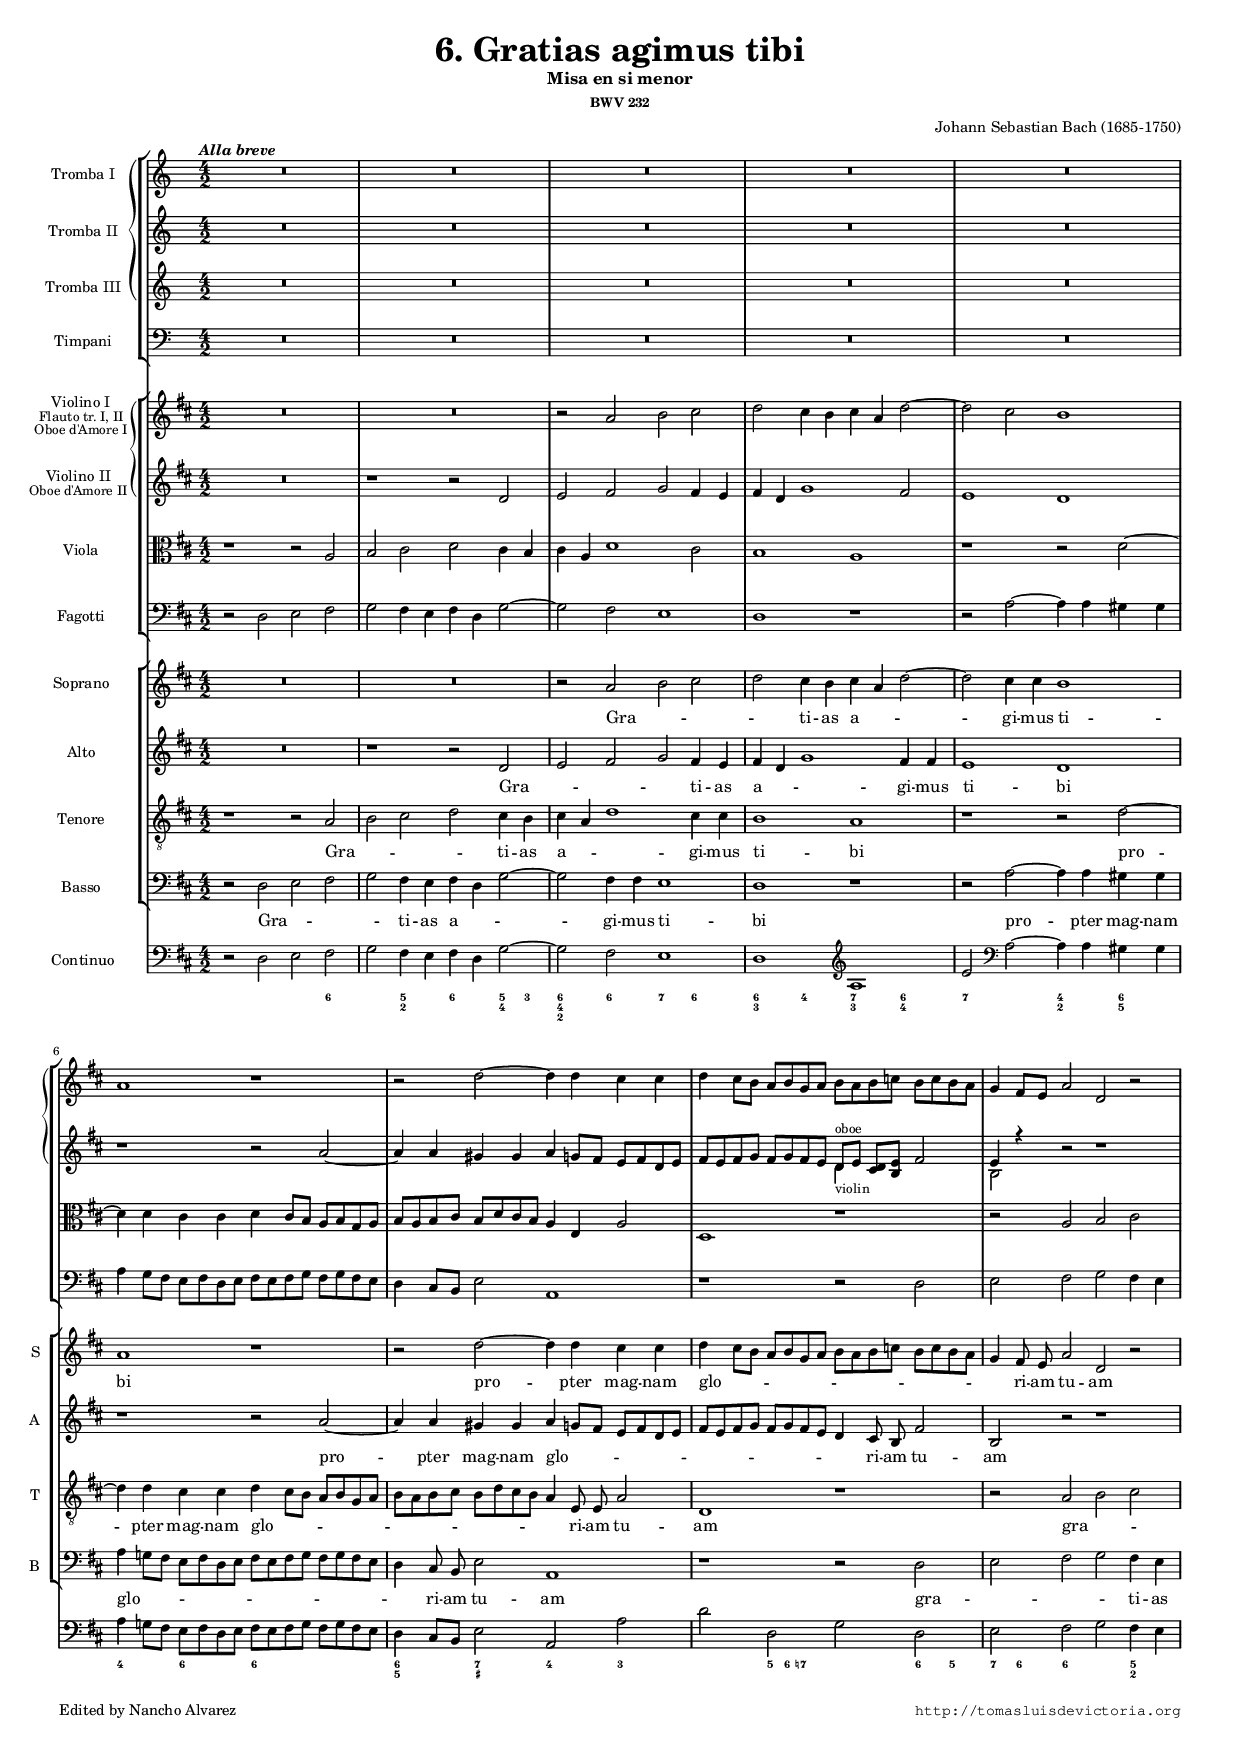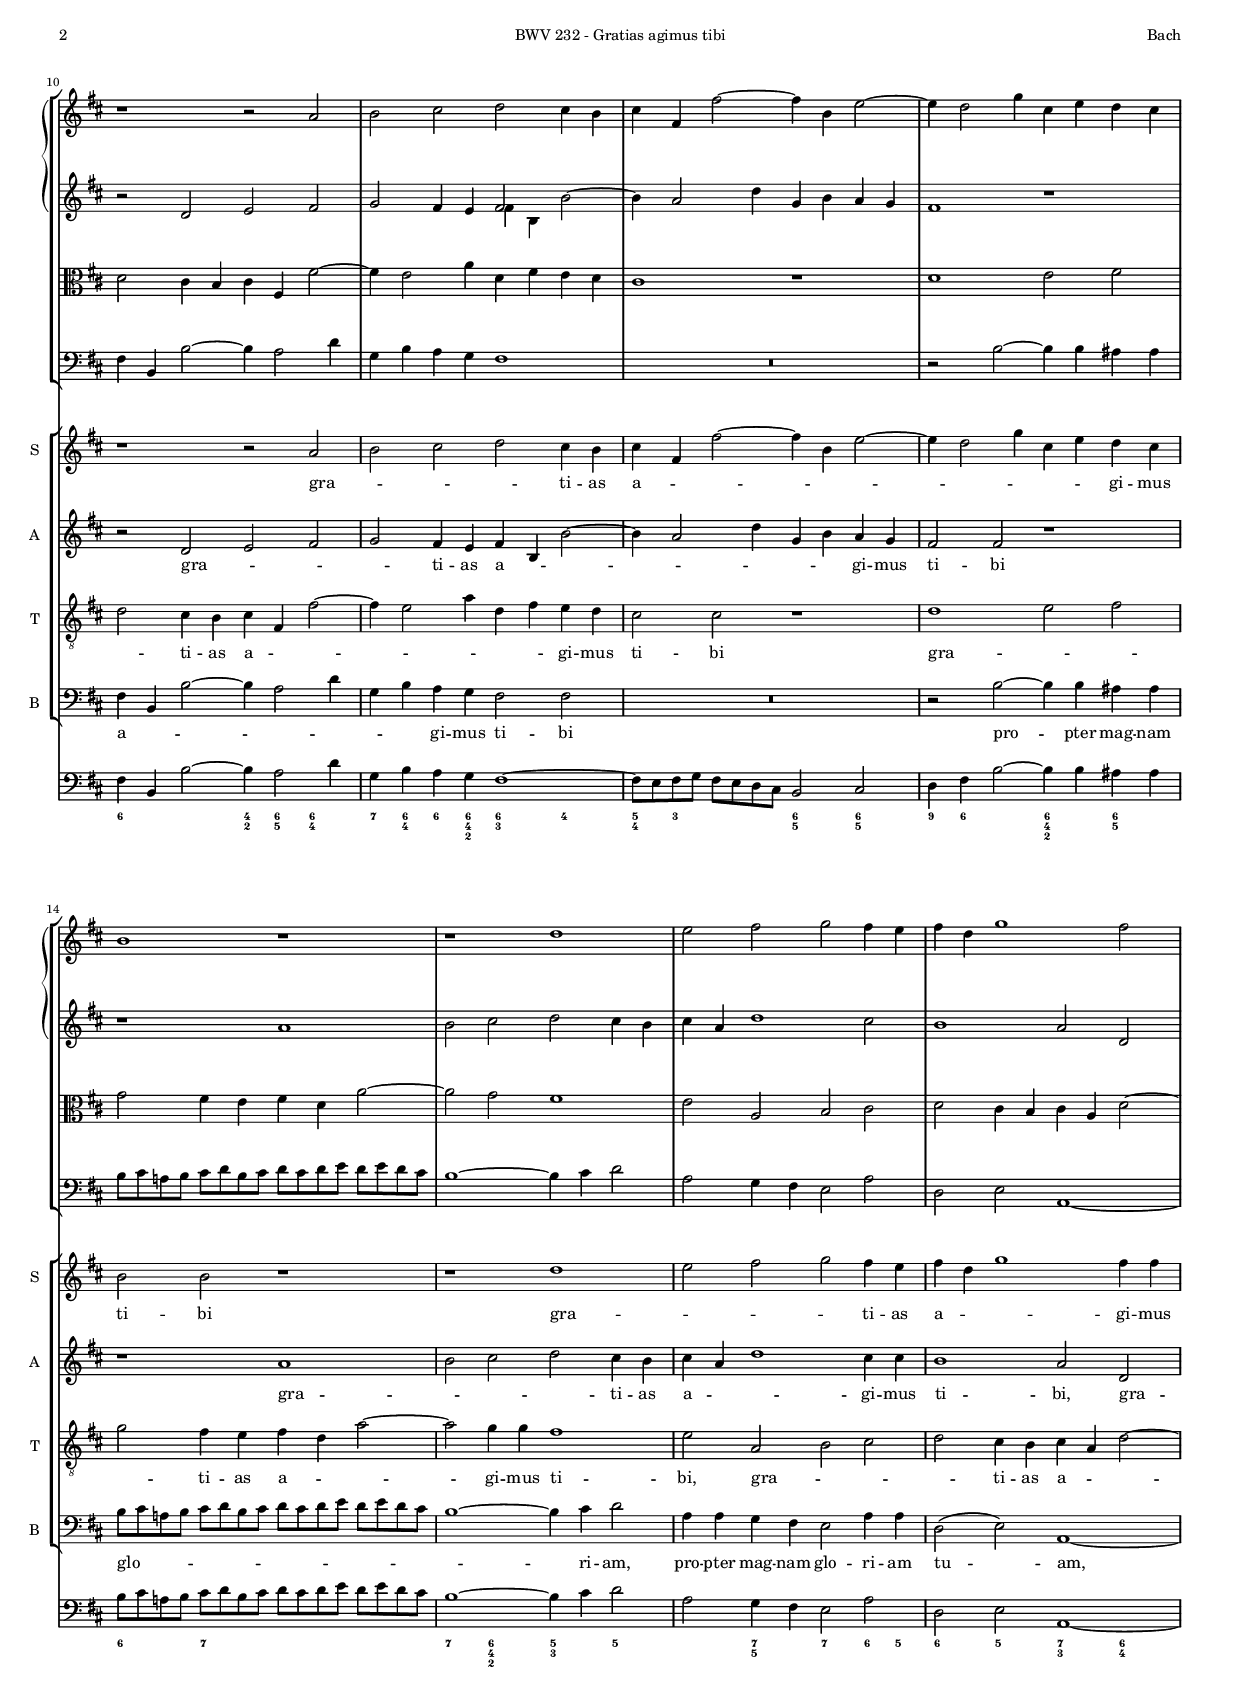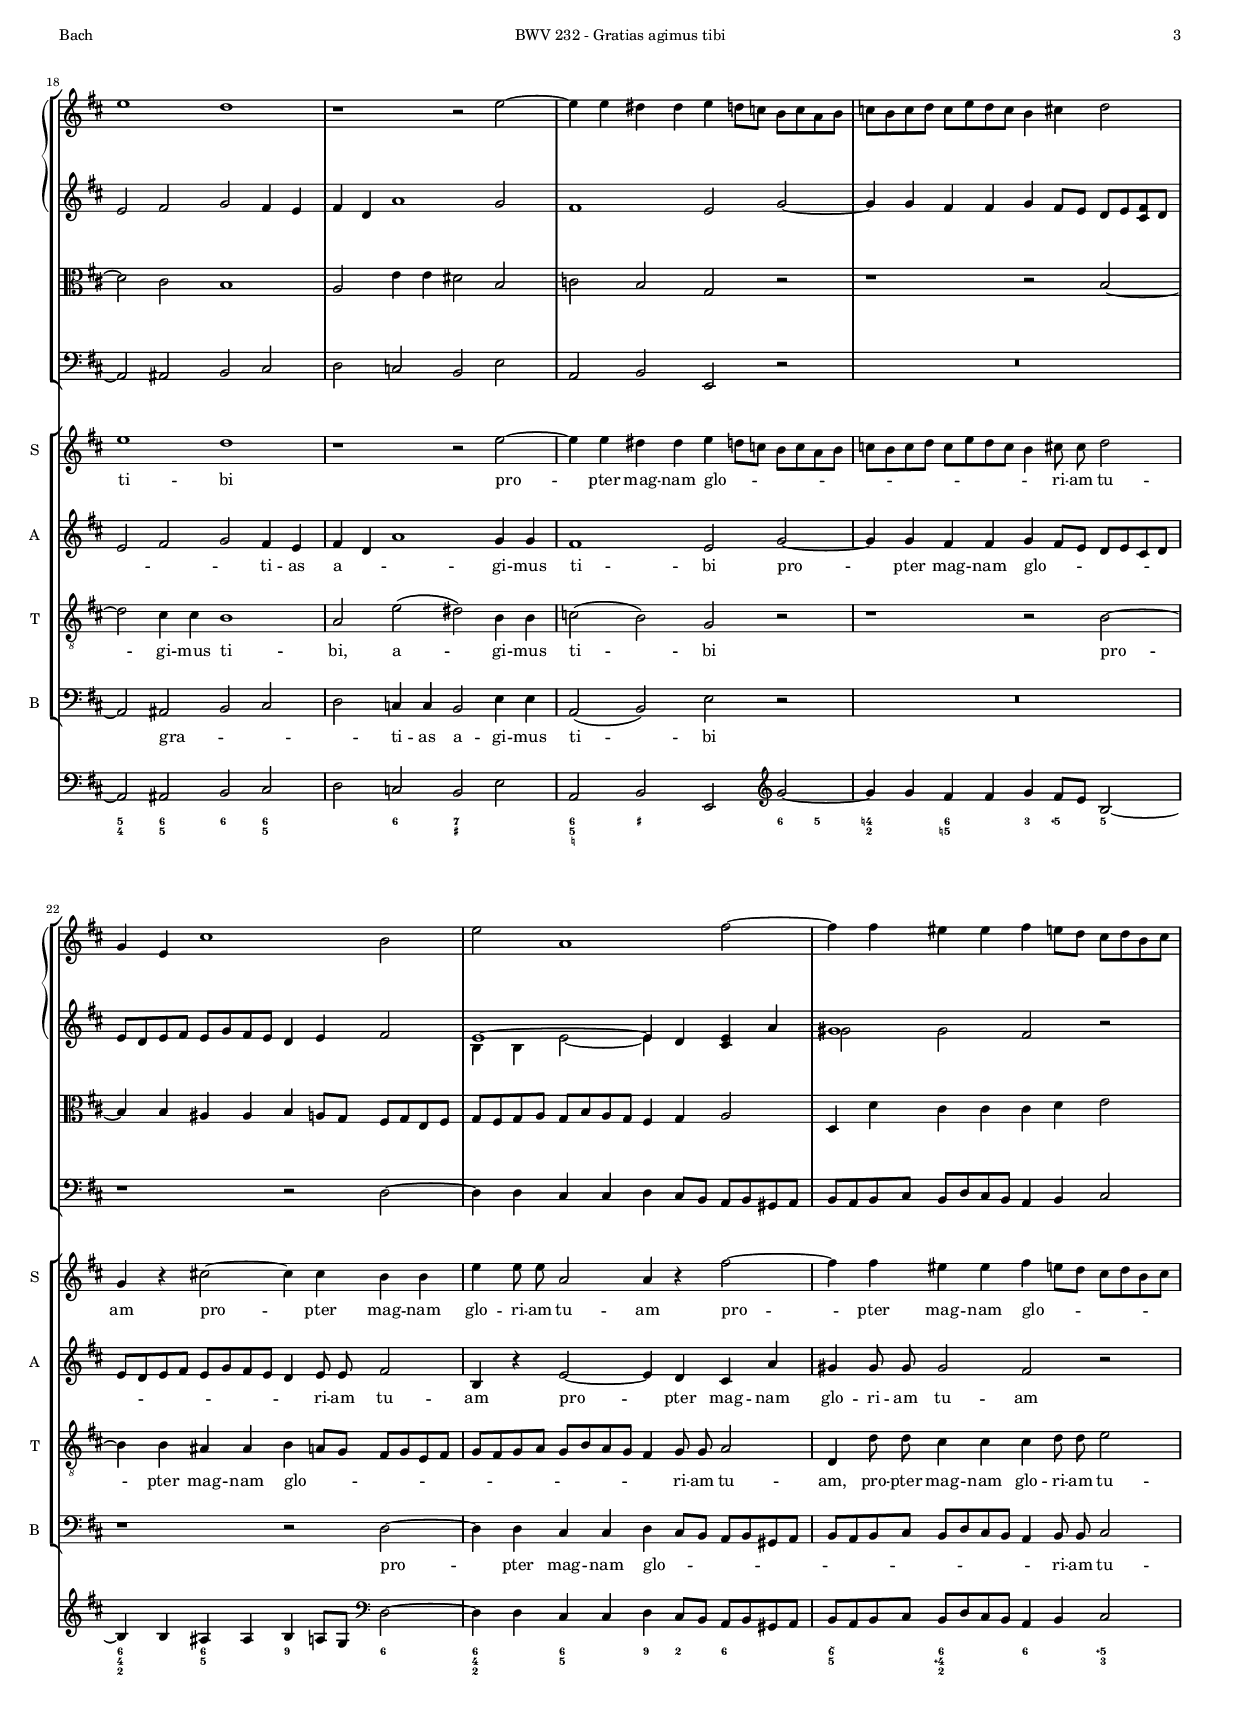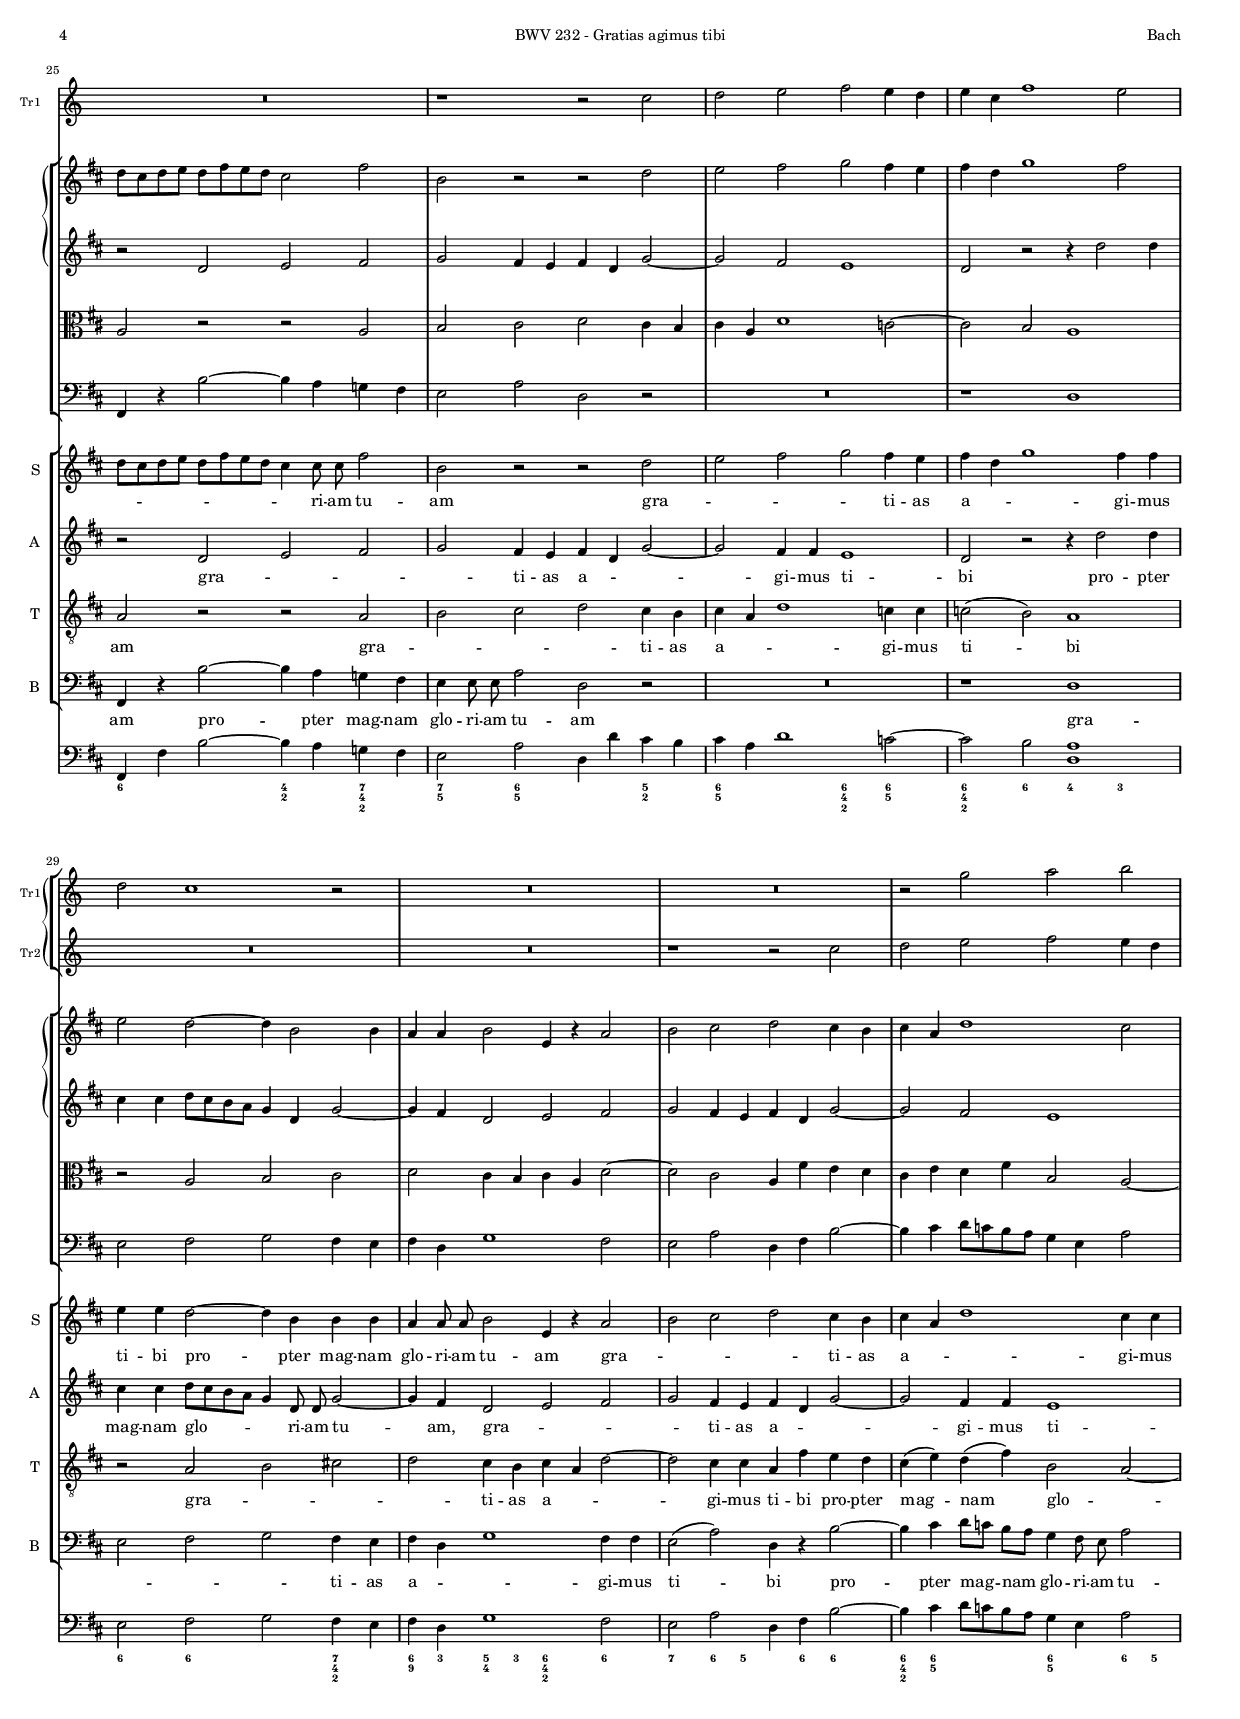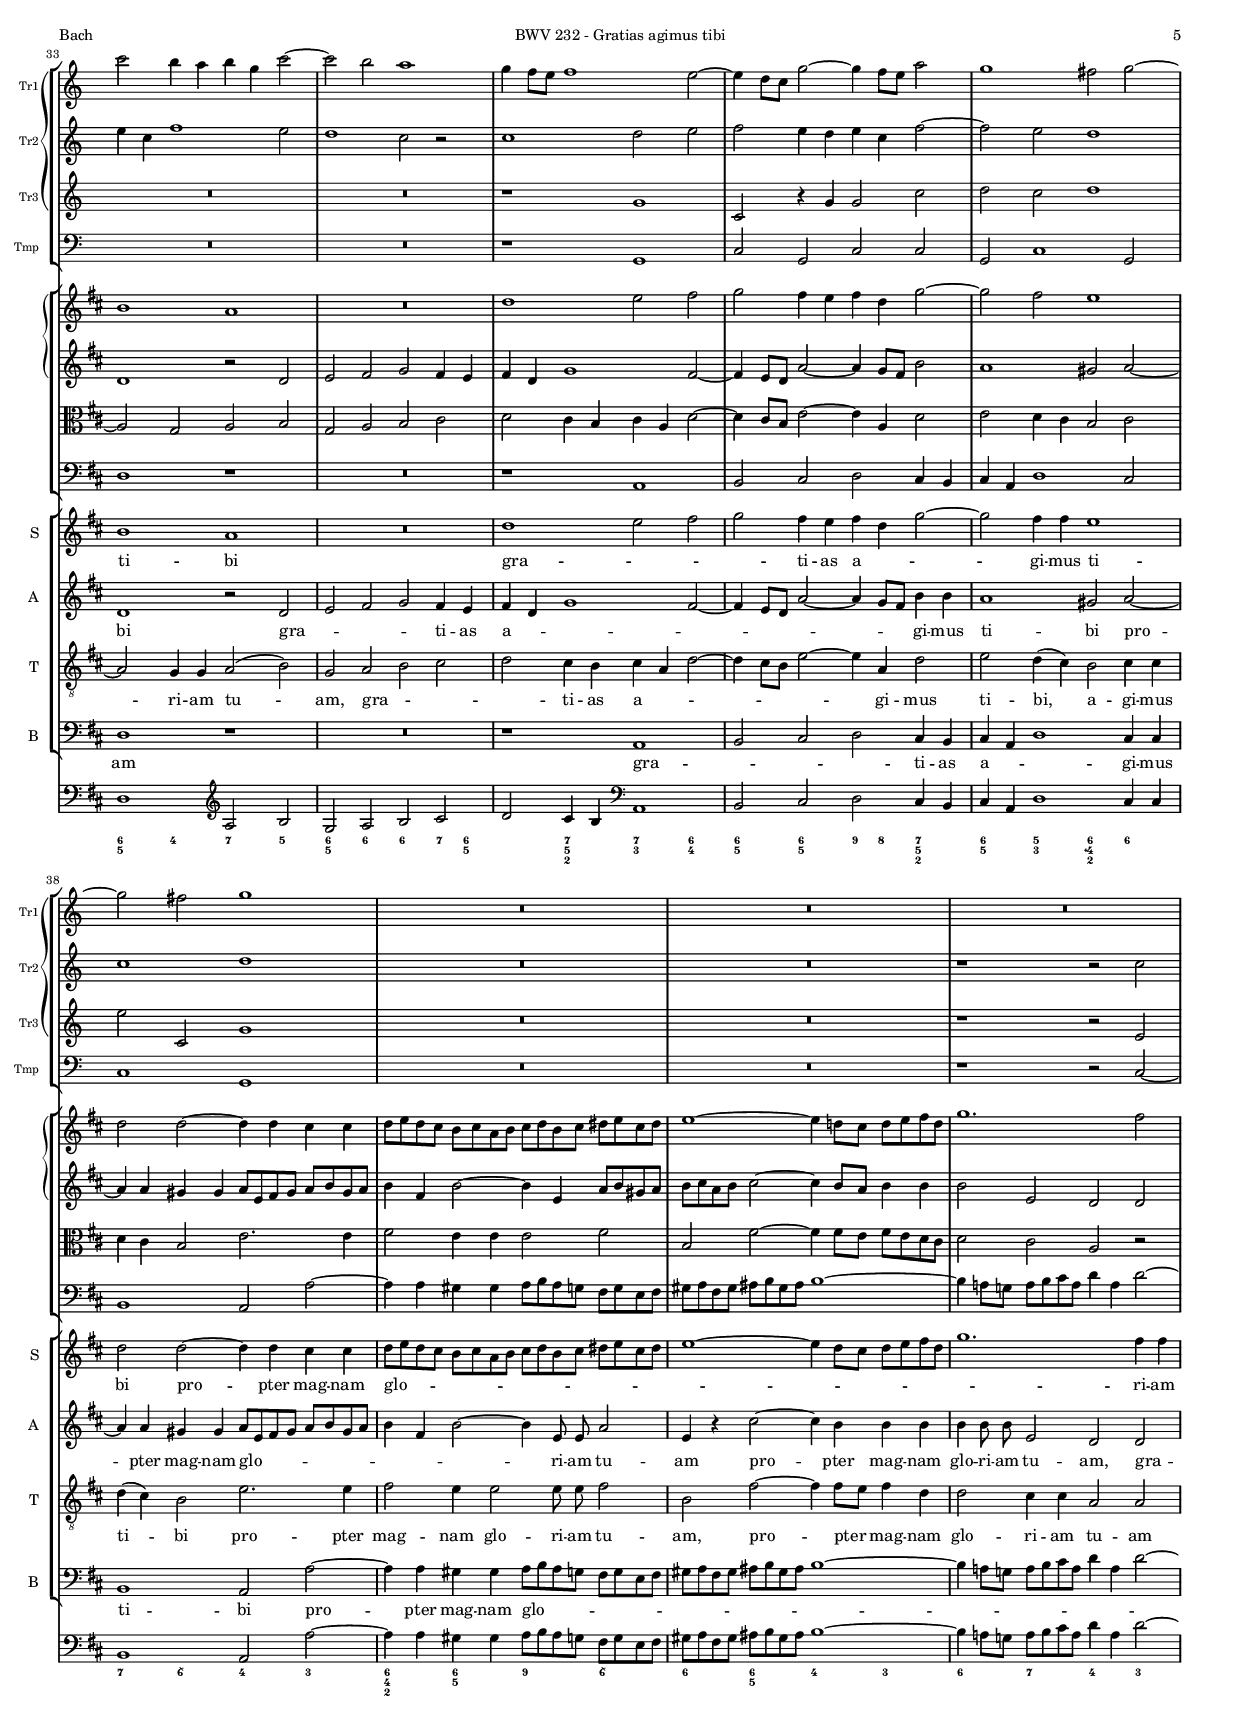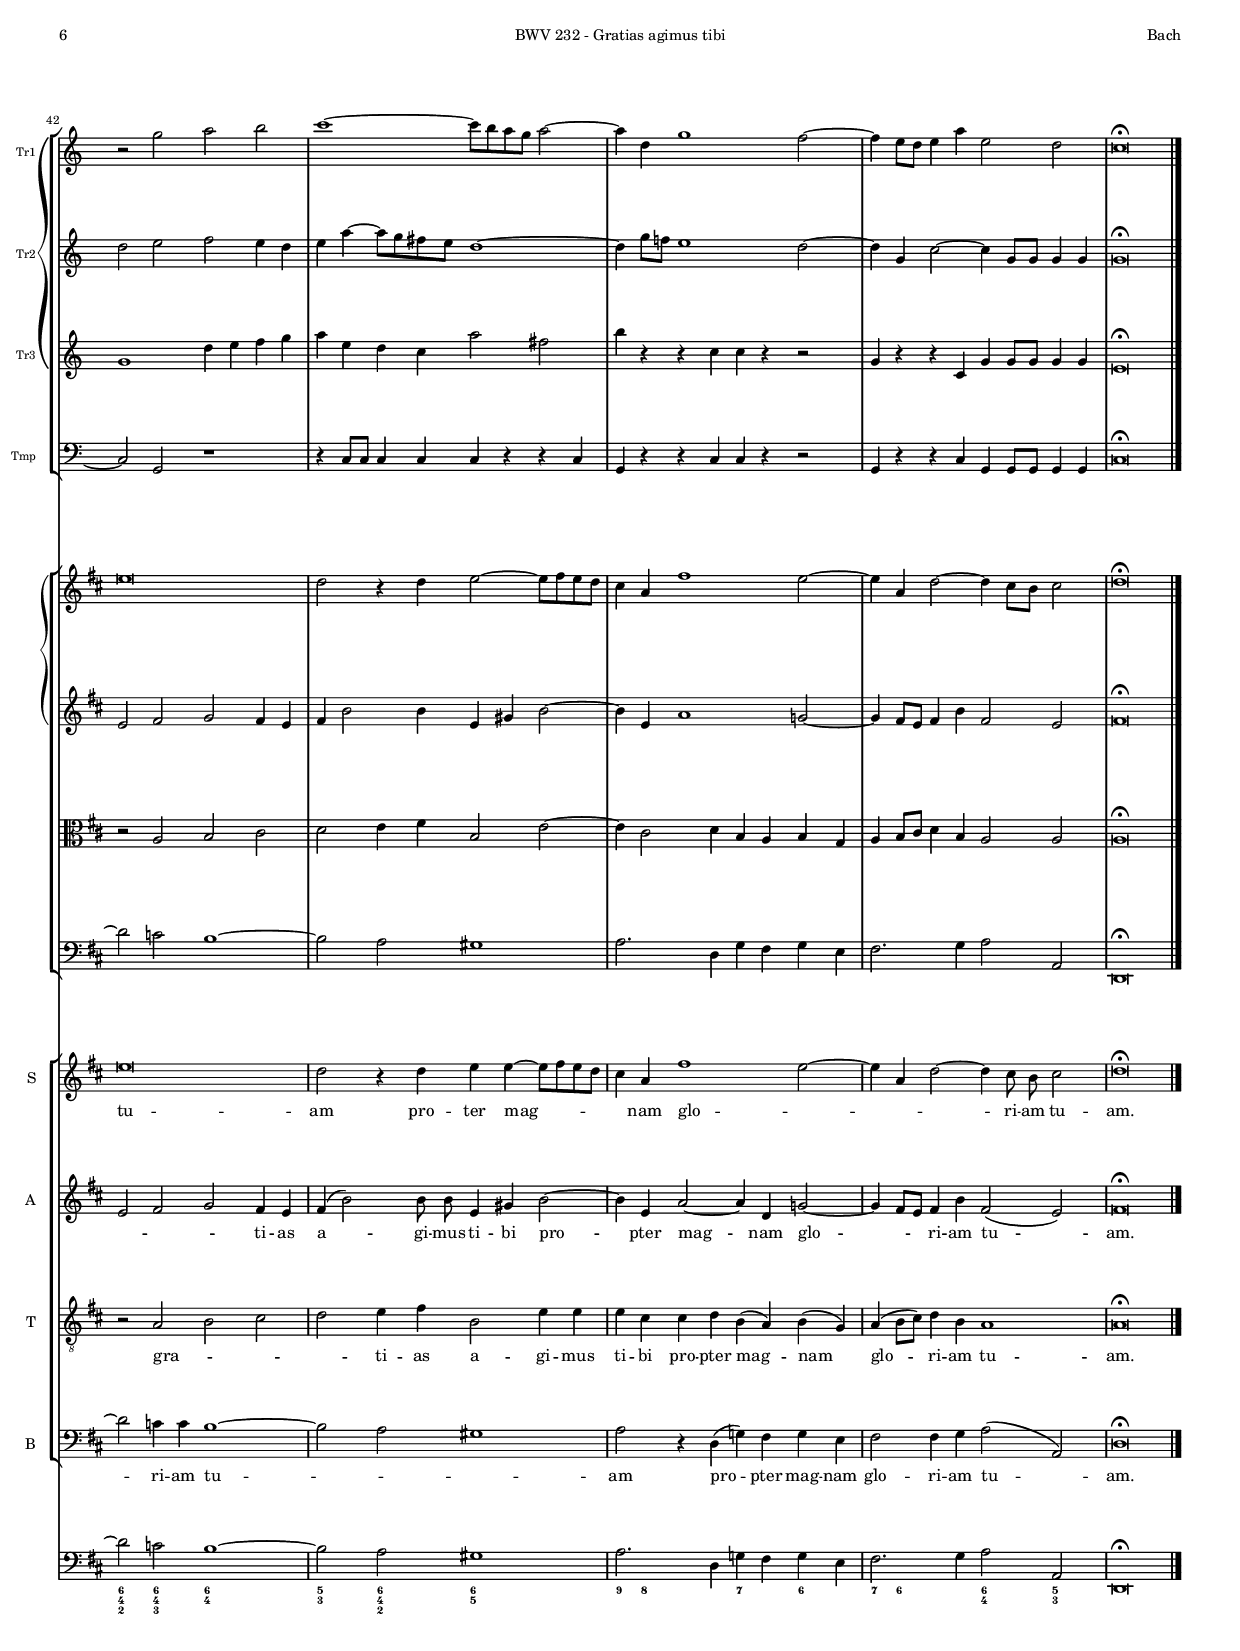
\version "2.18.0"

#(set-default-paper-size "a4")
#(set-global-staff-size 13)
#(ly:set-option 'point-and-click #f)
%nomobile

italicas=\override LyricText.font-shape = #'italic
rectas=\override LyricText.font-shape = #'upright
ss=\once \set suggestAccidentals = ##t
mtempo={\tempo 4 = 140 }
pfermata=\markup{"(" \musicglyph #"scripts.ufermata" ")"}
showMultiRests = { \set Staff.keepAliveInterfaces = #'( rhythmic-grob-interface multi-measure-rest-interface lyric-interface stanza-number-interface percent-repeat-interface) }
hideMultiRests = \unset Staff.keepAliveInterfaces
noados=\once \set Staff.aDueText = #""


htitle="BWV 232 - Gratias agimus tibi"
hcomposer="Bach"

\header {
	title=\markup{\fontsize #3 "6. Gratias agimus tibi"}
	subtitle="Misa en si menor"
        subsubtitle=\markup{\raise #.2 "BWV 232" \vspace #0 }
        composer="Johann Sebastian Bach (1685-1750)"
        pdfauthor=\composer
       %opus="(-)"
	%poet=\markup{""}
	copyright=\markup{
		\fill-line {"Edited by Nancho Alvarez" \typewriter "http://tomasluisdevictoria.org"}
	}
%	tagline=""
}

global={
  \tempo \markup{\italic "Alla breve"}
  \compressFullBarRests
  \key d \major \time 4/2 \skip 1*4/2*46 \bar "|."
}

cantus=\relative c''{
       % \set autoBeaming = ##f
        R1*4/2*2
        r2 a b cis
        d cis4 b cis a d2 ~
        d cis4 cis b1
        a r
        r2 d ~ d4 d cis cis
        d4 cis8 b a b g a b a b c b c b a
        g4 fis8 \noBeam e a2 d, r
        r1 r2 a'
        b cis d cis4 b
        cis fis, fis'2 ~ fis4 b, e2 ~
        e4 d2 g4 cis, e d cis
        b2 b r1
        r d 
        e2 fis g fis4 e
        fis d g1 fis4 fis
        e1 d
        r1 r2 e ~
        e4 e dis dis e d8 c b c a b
        c b c d c e d c b4 cis8 \noBeam cis d2
        g,4 r cis!2 ~ cis4 cis b b
        e4 e8 \noBeam e a,2 a4 r fis'2 ~
        fis4 fis eis eis fis4 e8 d cis d b cis
        d cis d e d fis e d cis4 cis8 \noBeam cis fis2
        b, r r d
        e fis g fis4 e
        fis4 d g1 fis4 fis
        e e d2 ~ d4 b b b
        a a8 \noBeam a b2 e,4 r a2
        b cis d cis4 b
        cis a d1 cis4 cis
        b1 a
        R1*4/2
        d1 e2 fis
        g fis4 e fis d g2 ~
        g fis4 fis e1
        d2 d ~ d4 d cis cis
        d8 e d cis b cis a b cis d b cis dis e cis dis
        e1 ~ e4 d8 cis d e fis d
        g1. fis4 fis
        e\breve
        d2 r4 d e e ~ e8 fis e d
        cis4 a fis'1 e2 ~
        e4 a, d2 ~ d4 cis8 \noBeam b cis2
        d\breve^\fermata
}

altus=\relative c'{
       %\set autoBeaming = ##f
       R1*4/2
       r1 r2 d
       e fis g fis4 e 
       fis d g1 fis4 fis
       e1 d
       r1 r2 a' ~
       a4 a gis gis a g8 fis e fis d e
       fis e fis g fis g fis e d4 cis8 \noBeam b fis'2
       b,2 r r1
       r2 d e fis
       g2 fis4 e fis b, b'2 ~
       b4 a2 d4 g, b a g
       fis2 fis r1
       r a 
       b2 cis d cis4 b
       cis a d1 cis4 cis
       b1 a2 d, 
       e fis g fis4 e
       fis d a'1 g4 g
       fis1 e2 g ~
       g4 g fis fis g fis8 e d e cis d
       e d e fis e g fis e d4 e8 \noBeam e fis2
       b,4 r e2 ~ e4 d cis a'
       gis4 gis8 \noBeam gis gis2 fis r
       r2 d e fis
       g fis4 e fis d g2 ~
       g fis4 fis e1
       d2 r r4 d'2 d4
       cis cis d8 cis b a g4 d8 \noBeam d g2 ~
       g4 fis d2 e fis
       g fis4 e fis d g2 ~
       g fis4 fis e1
       d r2 d
       e fis g fis4 e
       fis d g1 fis2 ~
       fis4 e8 d a'2 ~ a4 g8 fis b4 b
       a1 gis2 a ~
       a4 a gis gis a8 e fis gis a b gis a
       b4 fis b2 ~ b4 e,8 \noBeam e a2
       e4 r cis'2 ~ cis4 b b b
       b b8 \noBeam b e,2 d d
       e fis g fis4 e
       fis4( b2) b8 \noBeam b e,4 gis b2 ~
       b4 e, a2 ~ a4 d, g!2 ~
       g4 fis8 e fis4 b fis2( e)
       fis\breve^\fermata
}

tenor=\relative c'{
       %\set autoBeaming = ##f
       r1 r2 a
       b cis d cis4 b
       cis a d1 cis4 cis
       b1 a
       r1 r2 d ~
       d4 d cis cis d cis8 b a b g a
       b a b cis b d cis b a4 e8 \noBeam e a2
       d,1 r
       r2 a' b cis
       d cis4 b cis fis, fis'2 ~
       fis4 e2 a4 d, fis e d
       cis2 cis r1
       d1 e2 fis
       g2 fis4 e fis d a'2 ~
       a2 g4 g fis1
       e2 a, b cis
       d2 cis4 b cis a d2 ~
       d cis4 cis b1
       a2 e'( dis) b4 b
       c2( b) g r
       r1 r2 b ~
       b4 b ais ais b4 a8 g fis g e fis
       g fis g a g b a g fis4 g8 \noBeam g a2
       d,4 d'8 \noBeam d cis4 cis cis d8 \noBeam d e2
       a,2 r r a
       b cis d cis4 b
       cis a d1 c4 c
       c2( b) a1
       r2 a b cis!
       d2 cis4 b cis a d2 ~
       d2 cis4 cis a fis' e d
       cis( e) d( fis) b,2 a ~
       a g4 g a2( b)
       g a b cis
       d cis4 b cis a d2 ~
       d4 cis8 b e2 ~ e4 a, d2
       e2 d4( cis) b2 cis4 cis
       d( cis) b2 e2. e4
       fis2 e4 e2 e8 \noBeam e fis2
       b, fis'2 ~ fis4 fis8 e fis4 d
       d2 cis4 cis a2 a
       r a b cis
       d e4 fis b,2 e4 e
       e cis cis d b( a) b( g)
       a( b8 cis) d4 b a1
       a\breve^\fermata

}

bassus=\relative c{
       %\set autoBeaming = ##f
       r2 d e fis
       g fis4 e fis d g2 ~
       g fis4 fis e1
       d r
       r2 a' ~ a4 a gis gis
       a4 g!8 fis e fis d e fis e fis g fis g fis e
       d4 cis8 \noBeam b e2 a,1
       r1 r2 d
       e fis g fis4 e
       fis b, b'2 ~ b4 a2 d4
       g,4 b a g fis2 fis
       R1*4/2
       r2 b ~ b4 b ais ais
       b8 cis a! b cis d b cis d cis d e d e d cis
       b1 ~ b4 cis d2
       a4 a g fis e2 a4 a
       d,2( e) a,1 ~
       a2 ais b cis
       d c4 c b2 e4 e
       a,2( b) e r
       R1*4/2
       r1 r2 d ~
       d4 d cis cis d cis8 b a b gis a
       b a b cis b d cis b a4 b8 \noBeam b cis2
       fis,4 r b'2 ~ b4 a g! fis 
       e e8 \noBeam e a2 d, r
       R1*4/2
       r1 d 
       e2 fis g fis4 e
       fis d g1 fis4 fis
       e2( a) d,4 r b'2 ~
       b4 cis d8[ c] b[ a] g4 fis8 \noBeam e a2
       d,1 r
       R1*4/2
       r1 a
       b2 cis d cis4 b
       cis4 a d1 cis4 cis
       b1 a2 a' ~
       a4 a gis gis a8 b a g fis g e fis
       gis a fis gis ais b gis ais b1 ~
       b4 a!8 g! a b cis a d4 a d2 ~
       d2 c4 c b1 ~
       b2 a gis1
       a2 r4 d,( g!) fis g e
       fis2 fis4 g a2( a,)
       d\breve^\fermata
}

textocantus=\lyricmode{
Gra -- _ _ _ ti -- as a -- _ _ gi -- mus ti -- bi
pro -- pter mag -- nam glo -- _ _ _ _ _ _ _ _ _ _ _ _ _ _ _ ri -- am tu -- am
gra -- _ _ _ ti -- as a -- _ _ _ _ _ _ _ _ gi -- mus ti -- bi
gra -- _ _ _ ti -- as a -- _ _ gi -- mus ti -- bi
pro -- pter mag -- nam glo -- _ _ _ _ _ _ _ _ _ _ _ _ _ _ _ ri -- am tu -- am
pro -- pter mag -- nam glo -- ri -- am tu -- am
pro -- pter mag -- nam glo -- _ _ _ _ _ _ _ _ _ _ _ _ _ _ _ ri -- am tu -- am
gra -- _ _ _ ti -- as a -- _ _ gi -- mus ti -- bi
pro -- pter mag -- nam glo -- ri -- am tu -- am
gra -- _ _ _ ti -- as a -- _ _ gi -- mus ti -- bi
gra -- _ _ _ ti -- as a -- _ _ gi -- mus ti -- bi
pro -- pter mag -- nam glo -- _ _ _ _ _ _ _ _ _ _ _ _ _ _ _ _ _ _ _ _ _ _ _ ri -- am
tu -- am
pro -- ter mag -- _ _ _ _ nam glo -- _ _ _ ri -- am tu -- am.
}

textoaltus=\lyricmode{
Gra -- _ _ _ ti -- as a -- _ _ gi -- mus ti -- bi
pro -- pter mag -- nam glo -- _ _ _ _ _ _ _ _ _ _ _ _ _ _ _ ri -- am tu -- am
gra -- _ _ _ ti -- as a -- _ _ _ _ _ _ gi -- mus ti -- bi
gra -- _ _ _ ti -- as a -- _ _ gi -- mus ti -- bi,
gra -- _ _ _ ti -- as a -- _ _ gi -- mus ti -- bi
pro -- pter mag -- nam glo -- _ _ _ _ _ _ _ _ _ _ _ _ _ _ _ ri -- am tu -- am
pro -- pter mag -- nam glo -- ri -- am tu -- am
gra -- _ _ _ ti -- as a -- _ _ gi -- mus ti -- bi
pro -- pter mag -- nam glo -- _ _ _ _ ri -- am tu -- am,
gra -- _ _ _ ti -- as a -- _ _ gi -- mus ti -- bi
gra -- _ _ _ ti -- as a -- _ _ _ _ _ _ _ _ gi -- mus ti -- bi
pro -- pter mag -- nam glo -- _ _ _ _ _ _ _ _ _ _ ri -- am tu -- am
pro -- pter mag -- nam glo -- ri -- am tu -- am,
gra -- _ _ _ ti -- as a -- gi -- mus ti -- bi
pro -- pter mag -- nam glo -- _ _ ri -- am tu -- am.
}

textotenor=\lyricmode{
Gra -- _ _ _ ti -- as a -- _ _ gi -- mus ti -- bi
pro -- pter mag -- nam glo -- _ _ _ _ _ _ _ _ _ _ _ _ _ _ _ ri -- am tu -- am
gra -- _ _ _ ti -- as a -- _ _ _ _ _ _ gi -- mus ti -- bi
gra -- _ _ _ ti -- as a -- _ _ gi -- mus ti -- bi,
gra -- _ _ _ ti -- as a -- _ _ gi -- mus ti -- bi,
a -- gi -- mus ti -- bi
pro -- pter mag -- nam glo -- _ _ _ _ _ _ _ _ _ _ _ _ _ _ _ ri -- am tu -- am,
pro -- pter mag -- nam glo -- ri -- am tu -- am
gra -- _ _ _ ti -- as a -- _ _ gi -- mus ti -- bi
gra -- _ _ _ ti -- as a -- _ _ gi -- mus ti -- bi
pro -- pter mag -- nam glo -- _ ri -- am tu -- am,
gra -- _ _ _ ti -- as a -- _ _ _ _ _ gi -- mus ti -- bi,
a -- gi -- mus ti -- bi
pro -- pter mag -- nam glo -- ri -- am tu -- am,
pro -- pter _ mag -- nam glo -- ri -- am tu -- am
gra -- _ _ _ ti -- as a -- gi -- mus ti -- bi
pro -- pter mag -- nam glo -- ri -- am tu -- am.
}

textobassus=\lyricmode{
Gra -- _ _ _ ti -- as a -- _ _ gi -- mus ti -- bi
pro -- pter mag -- nam glo -- _ _ _ _ _ _ _ _ _ _ _ _ _ _ _ ri -- am tu -- am
gra -- _ _ _ ti -- as a -- _ _ _ _ _ _ gi -- mus ti -- bi
pro -- pter mag -- nam glo -- _ _ _ _ _ _ _ _ _ _ _ _ _ _ _ _ ri -- am,
pro -- pter mag -- nam glo -- ri -- am tu -- am,
gra -- _ _ _ ti -- as a -- gi -- mus ti -- bi
pro -- pter mag -- nam glo -- _ _ _ _ _ _ _ _ _ _ _ _ _ _ _ ri -- am tu -- am
pro -- pter mag -- nam glo -- ri -- am tu -- am
gra -- _ _ _ ti -- as a -- _ _ gi -- mus ti -- bi
pro -- pter mag -- _ nam _ glo -- ri -- am tu -- am
gra -- _ _ _ ti -- as a -- _ _ gi -- mus ti -- bi
pro -- pter mag -- nam glo -- _ _ _ _ _ _ _ _ _ _ _ _ _ _ _ _ _ _ _ _ _ _ _ _ _ ri -- am tu -- _ _ am
pro -- pter mag -- nam glo -- ri -- am tu -- am.
}

trombauno=\relative c''{
      R1*4/2*25
      r1 r2 d
      e fis g fis4 e
      fis4 d g1 fis2
      e d1 r2
      R1*4/2*2
      r2 a' b cis
      d2 cis4 b cis a d2 ~
      d cis b1
      a4 g8 fis g1 fis2 ~
      fis4 e8 d a'2 ~ a4 g8 fis b2
      a1 gis2 a ~
      a2 gis a1
      R1*4/2*3
      r2 a b cis
      d1 ~ d8 cis b a b2 ~
      b4 e, a1 g2 ~
      g4 fis8 e fis4 b fis2 e
      d\breve^\fermata
}

trombados=\relative c''{
     R1*4/2*30
     r1 r2 d
     e fis g fis4 e
     fis4 d g1 fis2
     e1 d2 r
     d1 e2 fis
     g2 fis4 e fis d g2 ~
     g fis e1
     d1 e
     R1*4/2*2
     r1 r2 d
     e2 fis g fis4 e
     fis b ~ b8 a gis fis e1 ~
     e4 a8 g! fis1 e2 ~
     e4 a, d2 ~ d4 a8 a a4 a
     a\breve^\fermata
}

trombatres=\relative c''{
     R1*4/2*34
     r1 a 
     d,2 r4 a' a2 d
     e d e1
     fis2 d, a'1
     R1*4/2*2
     r1 r2 fis
     a1 e'4 fis g a
     b fis e d b'2 gis
     cis4 r r d, d r r2
     a4 r r d, a' a8 a a4 a
     fis\breve^\fermata
}

timpani=\relative c{
     R1*4/2*34
     r1 a
     d2 a d d
     a d1 a2
     d1 a
     R1*4/2*2
     r1 r2 d ~
     d2 a r1
     r4 d8 d d4 d d r r d
     a r r d d r r2
     a4 r r d a a8 a a4 a
     d\breve^\fermata
}

oboeuno=\relative c''{
      R1*4/2*2
      r2 a b cis 
      d cis4 b cis a d2 ~
      d cis b1
      a1 r
      r2 d ~ d4 d cis cis 
      d cis8 b a b g a b a b c b c b a
      g4 fis8 e a2 d, r
      r1 r2 a'
      b cis d cis4 b
      cis fis, fis'2 ~ fis4 b, e2 ~
      e4 d2 g4 cis, e d cis
      b1 r
      r1 d
      e2 fis g fis4 e
      fis d g1 fis2
      e1 d
      r1 r2 e ~
      e4 e dis dis e d8 c b c a b
      c b c d c e d c b4 cis d2
      g,4 e cis'1 b2
      e2 a,1 fis'2 ~
      fis4 fis eis eis fis e8 d cis d b cis
      d cis d e d fis e d cis2 fis
      b, r r d
      e fis g fis4 e
      fis4 d g1 fis2
      e d ~ d4 b2 b4
      a a b2 e,4 r a2
      b cis d cis4 b
      cis a d1 cis2
      b1 a
      R1*4/2
      d1 e2 fis
      g fis4 e fis d g2 ~
      g fis e1
      d2 d ~ d4 d cis cis
      d8 e d cis b cis a b cis d b cis dis e cis dis
      e1 ~ e4 d!8 cis d e fis d
      g1. fis2
      e\breve
      d2 r4 d e2 ~ e8 fis e d
      cis4 a fis'1 e2 ~
      e4 a, d2 ~ d4 cis8 b cis2
      d\breve^\fermata
}

oboedos=\relative c'{
      R1*4/2
      r1 r2 d
      e fis g fis4 e
      fis d g1 fis2
      e1 d
      r1 r2 a' ~
      a4 a gis gis a g8 fis e fis d e
      fis e fis g fis g fis e d^\markup{\small "oboe"}_\markup{\small "violin"} e d e fis2
      e4 r r2 r1
      r2 d e fis
      g fis4 e fis2 b ~
      b4 a2 d4 g, b a g
      fis1 r
      r a
      b2 cis d cis4 b
      cis a d1 cis2
      b1 a2 d,
      e fis g fis4 e
      fis d a'1 g2
      fis1 e2 g ~
      g4 g fis fis g fis8 e d e fis d
      e d e fis e g fis e d4 e fis2
      e1 ~ e4 d e a
      gis1 fis2 r
      r d e fis
      g fis4 e fis d g2 ~
      g fis e1
      d2 r r4 d'2 d4
      cis4 cis d8 cis b a g4 d g2 ~
      g4 fis d2 e fis
      g2 fis4 e fis d g2 ~
      g fis e1
      d1 r2 d
      e fis g fis4 e
      fis d g1 fis2 ~
      fis4 e8 d a'2 ~ a4 g8 fis b2
      a1 gis2 a ~
      a4 a gis gis a8 e fis gis a b gis a
      b4 fis b2 ~ b4 e, a8 b gis a
      b cis a b cis2 ~ cis4 b8 a b4 b
      b2 e, d d
      e2 fis g fis4 e
      fis b2 b4 e, gis b2 ~
      b4 e, a1 g!2 ~
      g4 fis8 e fis4 b fis2 e
      fis\breve^\fermata
}

violinuno = \relative c'' {
      R1*4/2*2
      r2 a b cis
      d cis4 b cis a d2 ~
      d cis b1
      a1 r
      r2 d ~ d4 d cis cis 
      d4 cis8 b a b g a b a b c b c b a
      g4 fis8 e a2 d, r
      r1 r2 a'
      b cis d cis4 b
      cis fis, fis'2 ~ fis4 b, e2 ~
      e4 d2 g4 cis, e d cis
      b1 r
      r1 d
      e2 fis g fis4 e
      fis d g1 fis2
      e1 d
      r1 r2 e ~
      e4 e dis dis e d8 c b c a b
      c b c d c e d c b4 cis d2
      g,4 e cis'1 b2
      e a,1 fis'2 ~
      fis4 fis eis eis fis e8 d cis d b cis
      d cis d e d fis e d cis2 fis
      b,2 r r d
      e fis g fis4 e
      fis4 d g1 fis2
      e2 d ~ d4 b2 b4
      a4 a b2 e,4 r a2
      b cis d cis4 b 
      cis a d1 cis2
      b1 a
      R1*4/2
      d1 e2 fis
      g fis4 e fis d g2 ~
      g fis e1
      d2 d ~ d4 d cis cis
      d8 e d cis b cis a b cis d b cis dis e cis dis
      e1 ~ e4 d!8 cis d e fis d
      g1. fis2
      e\breve
      d2 r4 d e2 ~ e8 fis e d
      cis4 a fis'1 e2 ~
      e4 a, d2 ~ d4 cis8 b cis2
      d\breve^\fermata
}

violindos=\relative c'{
      R1*4/2
      r1 r2 d
      e fis g fis4 e
      fis d g1 fis2
      e1 d
      r1 r2 a' ~
      a4 a gis gis a g8 fis e fis d e
      fis e fis g fis g fis e d4 cis8 b fis'2
      b,2 r r1
      r2 d e fis
      g fis4 e fis b, b'2 ~
      b4 a2 d4 g, b a g
      fis1 r
      r a
      b2 cis d cis4 b
      cis a d1 cis2
      b1 a2 d,
      e fis g fis4 e
      fis d a'1 g2
      fis1 e2 g ~
      g4 g fis fis g fis8 e d e cis d
      e d e fis e g fis e d4 e fis2
      b,4 b e2 ~ e4 d cis a'
      gis2 gis fis r
      r d e fis
      g fis4 e fis d g2 ~
      g fis e1
      d2 r r4 d'2 d4
      cis cis d8 cis b a g4 d g2 ~
      g4 fis d2 e fis
      g fis4 e fis d g2 ~
      g fis e1
      d1 r2 d
      e fis g fis4 e
      fis d g1 fis2 ~
      fis4 e8 d a'2 ~ a4 g8 fis b2
      a1 gis2 a ~
      a4 a gis gis a8 e fis gis a b gis a
      b4 fis b2 ~ b4 e, a8 b gis a
      b cis a b cis2 ~ cis4 b8 a b4 b
      b2 e, d d
      e2 fis g fis4 e
      fis4 b2 b4 e, gis b2 ~
      b4 e, a1 g!2 ~
      g4 fis8 e fis4 b fis2 e
      fis\breve^\fermata
}


viola=\relative c'{
      r1 r2 a
      b cis d cis4 b
      cis a d1 cis2
      b1 a
      r1 r2 d ~
      d4 d cis cis d cis8 b a b g a
      b a b cis b d cis b a4 e a2
      d,1 r
      r2 a' b cis
      d2 cis4 b cis fis, fis'2 ~
      fis4 e2 a4 d, fis e d
      cis1 r
      d1 e2 fis
      g fis4 e fis d a'2 ~
      a2 g fis1
      e2 a, b cis
      d cis4 b cis a d2 ~
      d cis b1
      a2 e'4 e dis2 b
      c2 b g r
      r1 r2 b ~
      b4 b ais ais b4 a8 g fis g e fis
      g fis g a g b a g fis4 g a2
      d,4 d' cis cis cis d e2
      a, r r a
      b cis d cis4 b
      cis a d1 c2 ~
      c2 b a1
      r2 a b cis
      d cis4 b cis a d2 ~
      d2 cis a4 fis' e d
      cis e d fis b,2 a ~
      a g a b
      g a b cis
      d cis4 b cis a d2 ~
      d4 cis8 b e2 ~ e4 a, d2
      e2 d4 cis b2 cis
      d4 cis b2 e2. e4
      fis2 e4 e e2 fis
      b,2 fis' ~ fis4 fis8 e fis e d cis
      d2 cis a r
      r2 a b cis
      d e4 fis b,2 e ~
      e4 cis2 d4 b a b g
      a b8 cis d4 b a2 a
      a\breve^\fermata
}

fagot=\relative c{
      r2 d e fis
      g fis4 e fis d g2 ~
      g fis e1
      d r
      r2 a' ~ a4 a gis gis
      a4 g8 fis e fis d e fis e fis g fis g fis e
      d4 cis8 b e2 a,1
      r1 r2 d
      e fis g fis4 e
      fis4 b, b'2 ~ b4 a2 d4
      g, b a g fis1
      R1*4/2
      r2 b2 ~ b4 b ais ais
      b8 cis a! b cis d b cis d cis d e d e d cis
      b1 ~ b4 cis d2
      a2 g4 fis e2 a
      d, e a,1 ~
      a2 ais b cis
      d c b e
      a, b e, r
      R1*4/2
      r1 r2 d' ~
      d4 d cis cis d cis8 b a b gis a
      b8 a b cis b d cis b a4 b cis2
      fis,4 r b'2 ~ b4 a g! fis
      e2 a d, r
      R1*4/2
      r1 d
      e2 fis g fis4 e
      fis d g1 fis2
      e a d,4 fis b2 ~
      b4 cis d8 c b a g4 e a2
      d,1 r
      R1*4/2
      r1 a
      b2 cis d cis4 b
      cis a d1 cis2
      b1 a2 a' ~
      a4 a gis gis a8 b a g fis g e fis
      gis a fis gis ais b gis ais b1 ~
      b4 a!8 g! a b cis a d4 a d2 ~
      d2 c b1 ~
      b2 a gis1
      a2. d,4 g fis g e
      fis2. g4 a2 a,
      d,\breve^\fermata
}

cello=\relative c{
       r2 d e fis
       g fis4 e fis d g2 ~
       g fis2 e1
       d \clef "treble" a'
       e'2 \clef "bass" a, ~ a4 a gis gis
       a4 g!8 fis e fis d e fis e fis g fis g fis e
       d4 cis8 b e2 a,2 a'
       d2 d, g d
       e fis g fis4 e
       fis b, b'2 ~ b4 a2 d4
       g,4 b a g fis1 ~
       fis8 e fis g fis e d cis b2 cis
       d4 fis b2 ~ b4 b ais ais
       b8 cis a! b cis d b cis d cis d e d e d cis
       b1 ~ b4 cis d2
       a2 g4 fis e2 a2
       d,2 e a,1 ~
       a2 ais b cis
       d c b2 e
       a,2 b e, \clef "treble" g'' ~
       g4 g fis fis g fis8 e b2 ~
       b4 b ais ais b a8 g \clef "bass" d2 ~
       d4 d cis cis d cis8 b a b gis a
       b a b cis b d cis b a4 b4 cis2
       fis,4 fis' b2 ~ b4 a g! fis 
       e2 a2 d,4 d' cis b
       cis a d1 c2 ~
       c2 b <a d,>1
       e2 fis g fis4 e
       fis d g1 fis2
       e2 a d,4 fis b2 ~
       b4 cis d8 c b a g4 e4 a2
       d,1 \clef "treble" a'2 b
       g a b cis
       d cis4 b \clef "bass" a,1
       b2 cis d cis4 b
       cis4 a d1 cis4 cis
       b1 a2 a' ~
       a4 a gis gis a8 b a g fis g e fis
       gis a fis gis ais b gis ais b1 ~
       b4 a!8 g! a b cis a d4 a d2 ~
       d2 c2 b1 ~
       b2 a gis1
       a2. d,4 g! fis g e
       fis2. g4 a2 a,
       d,\breve^\fermata
}

cifrado=\figuremode{
%  \override FiguredBass.BassFigure #'font-size = #-3
  s1. <6>2
  s2 <5 2> <6> <5 4>4 <3>
  <6 4 2>2 <6> <7> <6>
  <6 3>2 <4> <7 3> <6 4>
  <7>1 <4 2>2 <6 5>
  <4>2 <6> <6>1
  <6 5>2 <7 _+> <4> <3>
  s <5>8 <6> <7!>4 s2 <6>4 <5>
  <7>4 <6> <6>2 s <5 2>
  <6>1 <4 2>4 <6 5> <6 4>2
  <7>4 <6 4> <6> <6 4 2> <6 3>2 <4>
  <5 4>4 <3> s2 <6 5> <6 5>
  <9>4 <6> s2 <6 4 2> <6 5>
  <6>2 <7> s1
  <7>2 <6 4 2> <5 3> <5>
  s <7 5> <7> <6>4 <5>
  <6>2 <5> <7 3> <6 4>
  <5 4> <6 5> <6> <6 5>
  s <6> <7 _+> s
  <6 5 _!> <_+> s <6>4 <5>
  <4! 2>2 <6 5!> <3>4 <5\+> <5>2
  <6 4 2> <6 5> <9> <6>
  <6 4 2> <6 5> <9>4 <2> <6>2
  <6\\ 5>2 <6 4\+ 2> <6> <5\+ 3>
  <6>1 <4 2>2 <7 4 2>
  <7 5> <6 5> s <5 2>
  <6 5>2 s <6 4 2> <6 5>
  <6 4 2>2 <6> <4> <3>
  <6> <6> s <7 4 2>
  <6 9>4 <3> <5 4> <3> <6 4 2>2 <6>
  <7> <6>4 <5> s4 <6> <6>2
  <6 4 2>4 <6 5> s2 <6 5>2 <6>4 <5>
  <6 5>2 <4> <7> <5>
  <6 5> <6> <6> <7>4 <6 5>
  s2 <7 5 2>2 <7 3> <6 4>
  <6 5> <6 5> <9>4 <8> <7 5 2>2
  <6 5>2 <5 3> <6 4\+ 2> <6>
  <7> <6\\> <4> <3>
  <6 4 2>2 <6 5> <9> <6\\>
  <6> <6 5> <4> <3>
  <6> <7> <4> <3>
  <6 4 2> <6 4 3> <6 4>1
  <5 3>2 <6 4 2> <6 5>1
  <9>4 <8> s2 <7> <6>
  <7>4 <6> s2 <6 4> <5 3>
  s1
}

\score {\transpose c' c'{
<<


\new StaffGroup\with{
                      \override StaffGrouper.staffgroup-staff-spacing =
                        #'((basic-distance . 13) (minimum-distance . 0) (padding . 1))
                  \override StaffGrouper.staff-staff-spacing =
                        #'((basic-distance . 10) (minimum-distance . 0) (padding . 1))
}
<<	

\set StaffGroup.systemStartDelimiterHierarchy = #'(SystemStartBracket (SystemStartBrace a b c ) d (SystemStartBrace e f))

        \new Staff \transpose d c {<<\global
	\new Voice="t1" {
		\set Staff.instrumentName=\markup{"Tromba I"}
		\set Staff.shortInstrumentName=\markup{\fontsize #-2 "Tr1"}
		\clef "treble"
		\transposition d'
		\trombauno
	}
	>> }
	
	\new Staff \transpose d c {<<\global
	\new Voice="t2" {
		\set Staff.instrumentName=\markup{"Tromba II"}
		\set Staff.shortInstrumentName=\markup{\fontsize #-2 "Tr2"}
		\clef "treble"
		\transposition d'		
		\trombados }
	>> }     
    
        \new Staff \transpose d c {<<\global
	\new Voice="t3" {
		\set Staff.instrumentName=\markup{"Tromba III"}
		\set Staff.shortInstrumentName=\markup{\fontsize #-2 "Tr3"}
		\clef "treble"
		\transposition d'
		\trombatres }
        >> } 
	
        \new Staff \transpose d c {<<\global
	\new Voice="ti" {
		\set Staff.shortInstrumentName=\markup{\fontsize #-2 "Tmp"}
		\set Staff.instrumentName=\markup{"Timpani"}
		\clef "bass"
		\transposition d'
		\timpani }
        >> }
>>



\new StaffGroup<<
\set StaffGroup.systemStartDelimiterHierarchy = #'(SystemStartBracket (SystemStartBrace a b ) d (SystemStartBrace e f))

        \new Staff <<\global
	\new Voice="vi1" {
	        \set Staff.aDueText = #""	        
		\set Staff.instrumentName=\markup{\center-column{"Violino I" \smaller \raise #1 "Flauto tr. I, II" \smaller \raise #2 "Oboe d'Amore I"}}
		\clef "treble"
		\partcombine \oboeuno \violinuno } % las 2 voces son identicas
	>> 
	\new Staff <<\global
	\new Voice="vi2" {
	        \set Staff.aDueText = #""
		\set Staff.instrumentName=\markup{\center-column{"Violino II" \smaller \raise #1 "Oboe d'Amore II"}}
		\clef "treble"
		\partcombine \oboedos \violindos }
	>>     
    
        \new Staff <<\global
	\new Voice="vi3" {
	  
		\set Staff.instrumentName=\markup{"Viola "}
		\clef "alto"
		\viola }
	>> 
	
        \new Staff <<\global
	\new Voice="fa" {
		\set Staff.instrumentName=\markup{"Fagotti "}
		\clef "bass"
		\fagot }
	>> 
>>


\new ChoirStaff<<

        \new Staff <<\global
        \new Voice="v1" {
                \set Staff.instrumentName="Soprano "
                \set Staff.shortInstrumentName="S"
                \clef "treble"
                \cantus }
        \new Lyrics \lyricsto "v1" {\textocantus }
        >>

        \new Staff <<\global
        \new Voice="v2" {
                \set Staff.instrumentName="Alto "
                \set Staff.shortInstrumentName="A"
                \clef "treble"
                \altus }
        \new Lyrics \lyricsto "v2" {\textoaltus }
        >>
        
        \new Staff <<\global
        \new Voice="v3" {
                \set Staff.instrumentName="Tenore "
                \set Staff.shortInstrumentName="T"
                \clef "G_8"
                \tenor }
        \new Lyrics \lyricsto "v3" {\textotenor }
        >>

        \new Staff <<\global
        \new Voice="v4" {
                \set Staff.instrumentName="Basso "
                \set Staff.shortInstrumentName="B"
                \clef "bass"
                \bassus }
        \new Lyrics \lyricsto "v4" {\textobassus }
        >>        
>>
        \new Staff <<\global
	\new Voice="cont" {
		\set Staff.instrumentName=\markup{"Continuo"}
		\clef "bass"
		\cello }
	\new FiguredBass {\cifrado }
	>> 

>>


	} % transpose

\layout{ 
	\context {\Lyrics 
		\override VerticalAxisGroup.staff-affinity = #UP
		\override VerticalAxisGroup.nonstaff-relatedstaff-spacing =
			#'((basic-distance . 0) (minimum-distance . 0) (padding . 1))
		\override LyricText.font-size = #1.2
		\override LyricHyphen.minimum-distance = #0.5
	}
	\context {\Score 
		tempoHideNote = ##t
		\override BarNumber.padding = #2 
	}
	\context {\Voice 
		%melismaBusyProperties = #'()
		%autoBeaming = ##f
	}

        \context {\ChoirStaff 
                  \override StaffGrouper.staffgroup-staff-spacing =
                        #'((basic-distance . 12) (minimum-distance . 0) (padding . 1))
                  \override StaffGrouper.staff-staff-spacing =
                        #'((basic-distance . 12) (minimum-distance . 0) (padding . 1))
        }

        \context {\StaffGroup
                  \override StaffGrouper.staffgroup-staff-spacing =
                        #'((basic-distance . 12) (minimum-distance . 0) (padding . 1))
                  \override StaffGrouper.staff-staff-spacing =
                        #'((basic-distance . 12) (minimum-distance . 0) (padding . 1))
        }

	\context {\Staff 
                \RemoveEmptyStaves %notablet
%		\consists Ambitus_engraver 
%		\override LigatureBracket.padding = #1
	}

}


%\midi { \mtempo }

}


\paper{
	evenHeaderMarkup=\markup  \fill-line { \fromproperty #'page:page-number-string \htitle \hcomposer }
	oddHeaderMarkup= \markup  \fill-line { \on-the-fly #not-first-page \hcomposer \on-the-fly #not-first-page \htitle \on-the-fly #not-first-page \fromproperty #'page:page-number-string }
	%system-count=20
	%page-count = 16
	ragged-last-bottom = ##f
	indent=1.5\cm
	system-system-spacing =
	#'((basic-distance . 22) (minimum-distance . 0) (padding . 5))
	top-system-spacing = % header
	#'((basic-distance . 12) (minimum-distance . 0) (padding . 0))
	last-bottom-spacing = % footer
	#'((basic-distance . 15) (minimum-distance . 0) (padding . 0))
	markup-system-spacing.padding = #1.5
	left-margin = 10\mm
}
